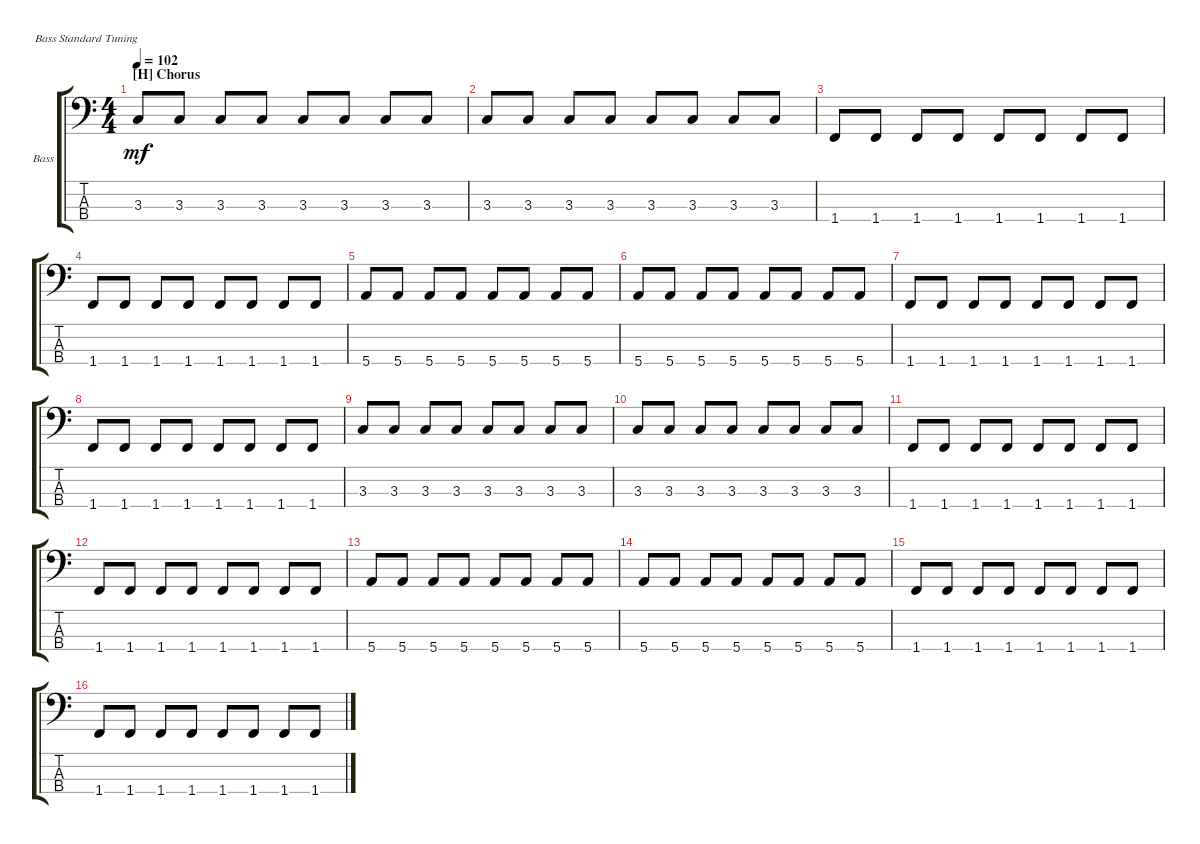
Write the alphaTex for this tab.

\defaultSystemsLayout 4
\bracketExtendMode groupsimilarinstruments
\firstSystemTrackNameOrientation horizontal
\otherSystemsTrackNameOrientation horizontal
\track ("Bass" "Bass") {instrument electricbassfinger}
\staff {score tabs}
\tuning (G2 D2 A1 E1)
\ts (4 4)
\section ("H" "Chorus")
\tempo 102
\clef f4
\ks c
3.3.8{dy mf} 3.3.8 3.3.8 3.3.8 3.3.8 3.3.8 3.3.8 3.3.8 |
3.3.8 3.3.8 3.3.8 3.3.8 3.3.8 3.3.8 3.3.8 3.3.8 |
1.4.8 1.4.8 1.4.8 1.4.8 1.4.8 1.4.8 1.4.8 1.4.8 |
1.4.8 1.4.8 1.4.8 1.4.8 1.4.8 1.4.8 1.4.8 1.4.8 |
5.4.8 5.4.8 5.4.8 5.4.8 5.4.8 5.4.8 5.4.8 5.4.8 |
5.4.8 5.4.8 5.4.8 5.4.8 5.4.8 5.4.8 5.4.8 5.4.8 |
1.4.8 1.4.8 1.4.8 1.4.8 1.4.8 1.4.8 1.4.8 1.4.8 |
1.4.8 1.4.8 1.4.8 1.4.8 1.4.8 1.4.8 1.4.8 1.4.8 |
3.3.8 3.3.8 3.3.8 3.3.8 3.3.8 3.3.8 3.3.8 3.3.8 |
3.3.8 3.3.8 3.3.8 3.3.8 3.3.8 3.3.8 3.3.8 3.3.8 |
1.4.8 1.4.8 1.4.8 1.4.8 1.4.8 1.4.8 1.4.8 1.4.8 |
1.4.8 1.4.8 1.4.8 1.4.8 1.4.8 1.4.8 1.4.8 1.4.8 |
5.4.8 5.4.8 5.4.8 5.4.8 5.4.8 5.4.8 5.4.8 5.4.8 |
5.4.8 5.4.8 5.4.8 5.4.8 5.4.8 5.4.8 5.4.8 5.4.8 |
1.4.8 1.4.8 1.4.8 1.4.8 1.4.8 1.4.8 1.4.8 1.4.8 |
1.4.8 1.4.8 1.4.8 1.4.8 1.4.8 1.4.8 1.4.8 1.4.8
